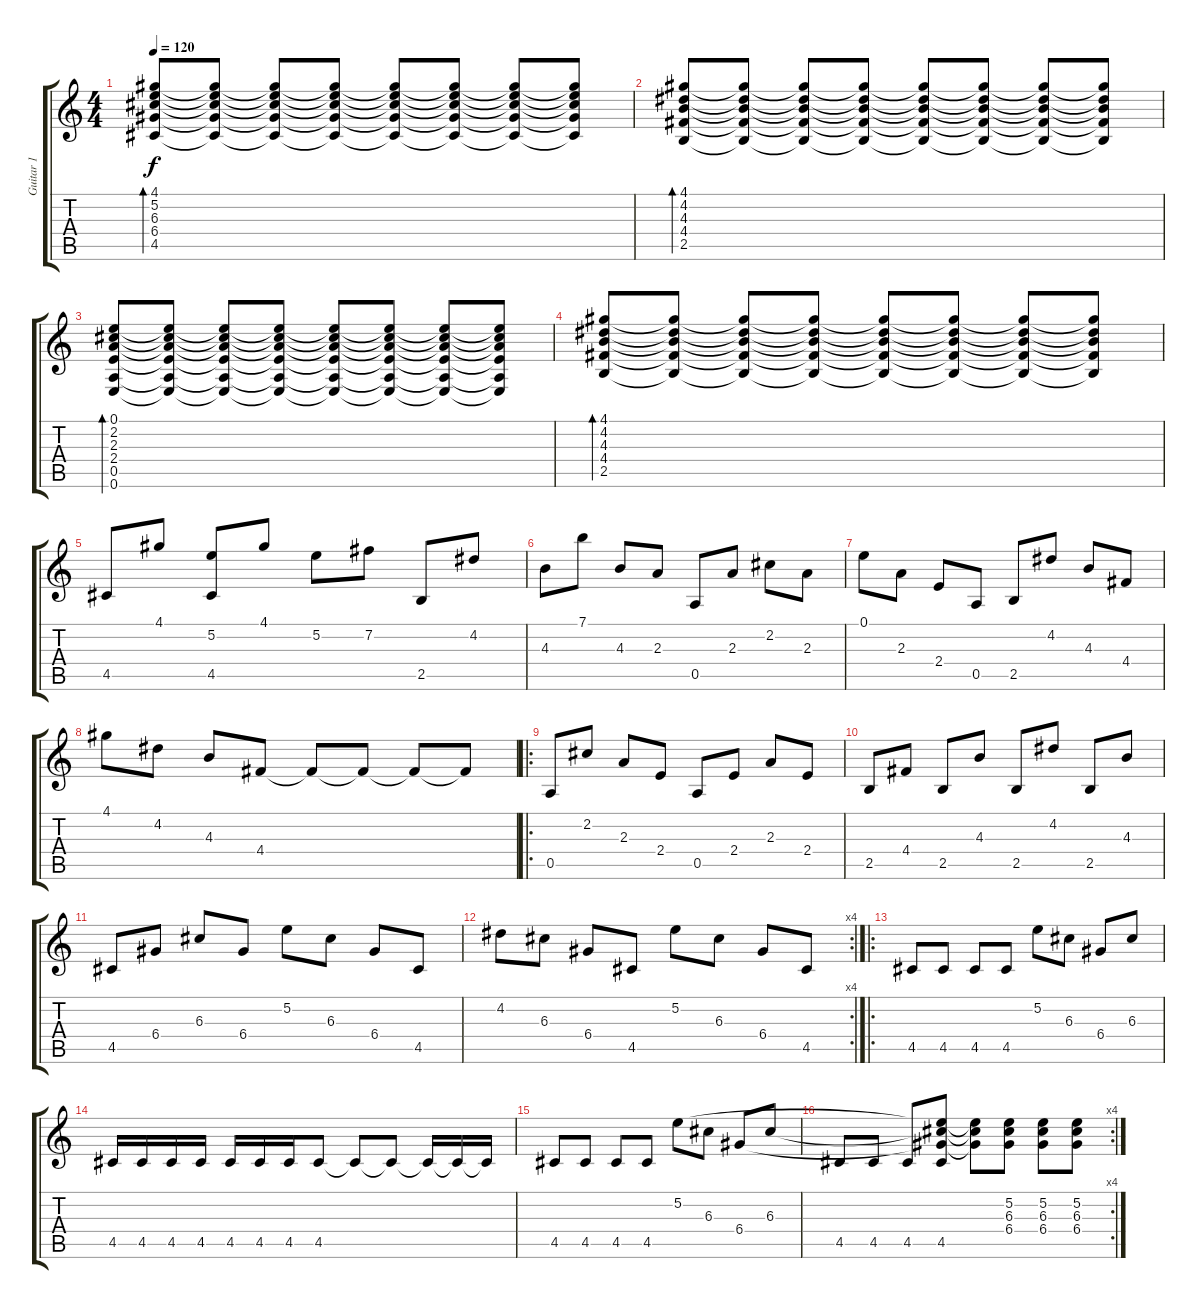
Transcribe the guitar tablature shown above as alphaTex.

\track ("Guitar 1" "Guitar 1") {instrument acousticguitarsteel}
\staff {score tabs}
\tuning (E4 B3 G3 D3 A2 E2) {hide}
\ts (4 4)
\tempo 120
\clef g2
\ks c
(4.1 5.2 6.3 6.4 4.5).8{bd 240 dy f} (4.1{t} 5.2{t} 6.3{t} 6.4{t} 4.5{t}).8 (4.1{t} 5.2{t} 6.3{t} 6.4{t} 4.5{t}).8 (4.1{t} 5.2{t} 6.3{t} 6.4{t} 4.5{t}).8 (4.1{t} 5.2{t} 6.3{t} 6.4{t} 4.5{t}).8 (4.1{t} 5.2{t} 6.3{t} 6.4{t} 4.5{t}).8 (4.1{t} 5.2{t} 6.3{t} 6.4{t} 4.5{t}).8 (4.1{t} 5.2{t} 6.3{t} 6.4{t} 4.5{t}).8 |
(4.1 4.2 4.3 4.4 2.5).8{bd 240} (4.1{t} 4.2{t} 4.3{t} 4.4{t} 2.5{t}).8 (4.1{t} 4.2{t} 4.3{t} 4.4{t} 2.5{t}).8 (4.1{t} 4.2{t} 4.3{t} 4.4{t} 2.5{t}).8 (4.1{t} 4.2{t} 4.3{t} 4.4{t} 2.5{t}).8 (4.1{t} 4.2{t} 4.3{t} 4.4{t} 2.5{t}).8 (4.1{t} 4.2{t} 4.3{t} 4.4{t} 2.5{t}).8 (4.1{t} 4.2{t} 4.3{t} 4.4{t} 2.5{t}).8 |
(0.1 2.2 2.3 2.4 0.5 0.6).8{bd 240} (0.1{t} 2.2{t} 2.3{t} 2.4{t} 0.5{t} 0.6{t}).8 (0.1{t} 2.2{t} 2.3{t} 2.4{t} 0.5{t} 0.6{t}).8 (0.1{t} 2.2{t} 2.3{t} 2.4{t} 0.5{t} 0.6{t}).8 (0.1{t} 2.2{t} 2.3{t} 2.4{t} 0.5{t} 0.6{t}).8 (0.1{t} 2.2{t} 2.3{t} 2.4{t} 0.5{t} 0.6{t}).8 (0.1{t} 2.2{t} 2.3{t} 2.4{t} 0.5{t} 0.6{t}).8 (0.1{t} 2.2{t} 2.3{t} 2.4{t} 0.5{t} 0.6{t}).8 |
(4.1 4.2 4.3 4.4 2.5).8{bd 240} (4.1{t} 4.2{t} 4.3{t} 4.4{t} 2.5{t}).8 (4.1{t} 4.2{t} 4.3{t} 4.4{t} 2.5{t}).8 (4.1{t} 4.2{t} 4.3{t} 4.4{t} 2.5{t}).8 (4.1{t} 4.2{t} 4.3{t} 4.4{t} 2.5{t}).8 (4.1{t} 4.2{t} 4.3{t} 4.4{t} 2.5{t}).8 (4.1{t} 4.2{t} 4.3{t} 4.4{t} 2.5{t}).8 (4.1{t} 4.2{t} 4.3{t} 4.4{t} 2.5{t}).8 |
4.5.8 4.1.8 (5.2 4.5).8 4.1.8 5.2.8 7.2.8 2.5.8 4.2.8 |
4.3.8 7.1.8 4.3.8 2.3.8 0.5.8 2.3.8 2.2.8 2.3.8 |
0.1.8 2.3.8 2.4.8 0.5.8 2.5.8 4.2.8 4.3.8 4.4.8 |
4.1.8 4.2.8 4.3.8 4.4.8 4.4{t}.8 4.4{t}.8 4.4{t}.8 4.4{t}.8 |
\ro
0.5.8 2.2.8 2.3.8 2.4.8 0.5.8 2.4.8 2.3.8 2.4.8 |
2.5.8 4.4.8 2.5.8 4.3.8 2.5.8 4.2.8 2.5.8 4.3.8 |
4.5.8 6.4.8 6.3.8 6.4.8 5.2.8 6.3.8 6.4.8 4.5.8 |
\rc 4
4.2.8 6.3.8 6.4.8 4.5.8 5.2.8 6.3.8 6.4.8 4.5.8 |
\ro
4.5.8 4.5.8 4.5.8 4.5.8 5.2.8 6.3.8 6.4.8 6.3.8 |
4.5.16 4.5.16 4.5.16 4.5.16 4.5.16 4.5.16 4.5.16 4.5.8 4.5{t}.8 4.5{t}.8 4.5{t}.16 4.5{t}.16 4.5{t}.16 |
4.5.8 4.5.8 4.5.8 4.5.8 5.2.8 6.3.8 6.4.8 6.3.8 |
\rc 4
4.5.8 4.5.8 4.5.8 (5.2{t} 6.3{t} 6.4{t} 4.5).8 (5.2{t} 6.3{t} 6.4{t}).8 (5.2 6.3 6.4).8 (5.2 6.3 6.4).8 (5.2 6.3 6.4).8
